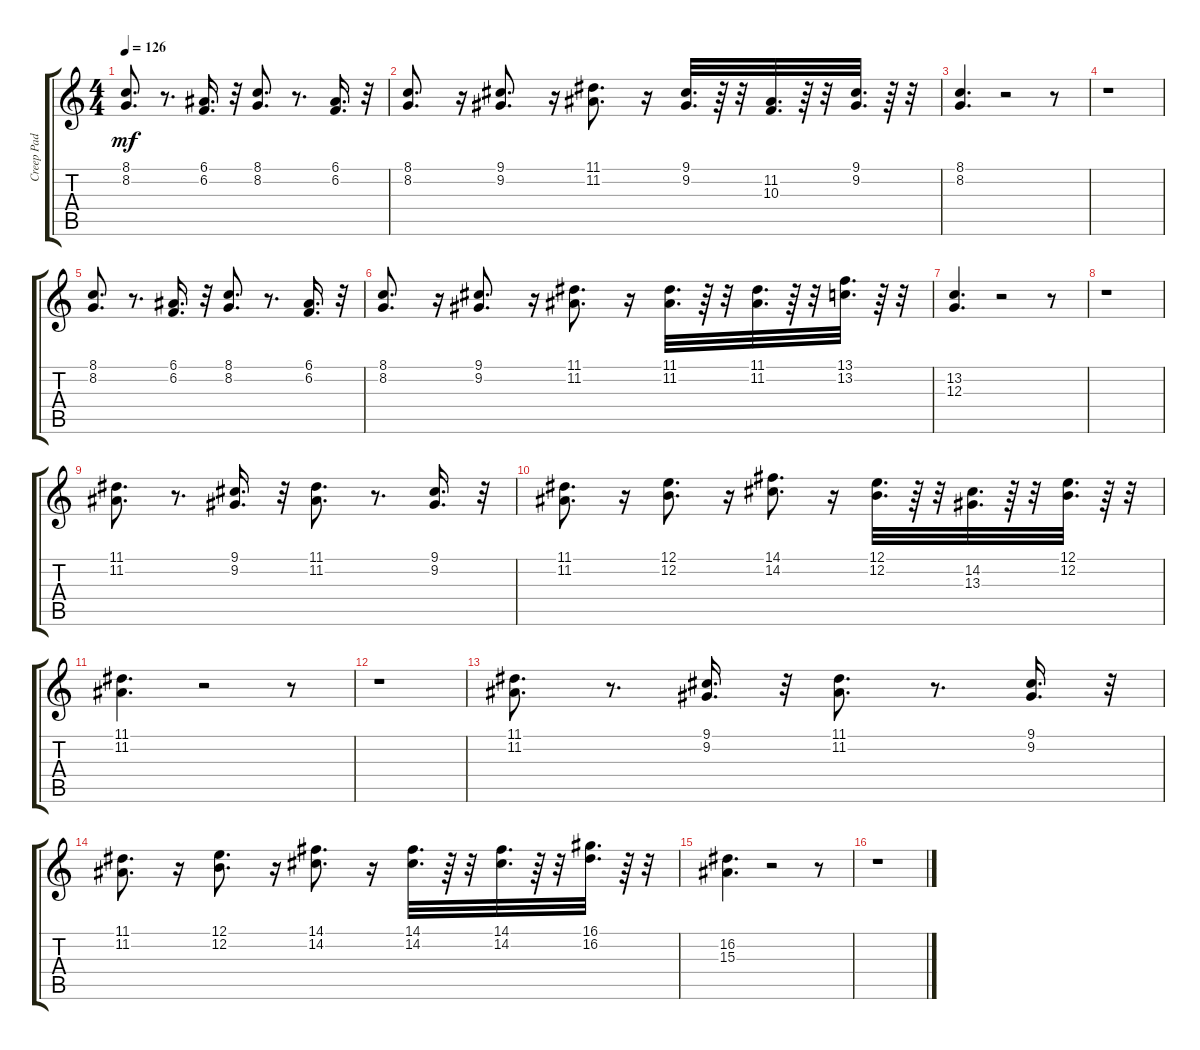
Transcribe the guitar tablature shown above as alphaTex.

\track ("Creep Pad" "Creep Pad") {instrument pad4choir}
\staff {score tabs}
\tuning (E4 B3 G3 D3 A2 E2) {hide}
\ts (4 4)
\tempo 126
\clef g2
\ks c
(8.1 8.2).8{d dy mf volume 12 instrument pad4choir} r.8{d} (6.1 6.2).16{d} r.32 (8.1 8.2).8{d} r.8{d} (6.1 6.2).16{d} r.32 |
(8.1 8.2).8{d} r.16 (9.1 9.2).8{d} r.16 (11.1 11.2).8{d} r.16 (9.1 9.2).32{d} r.64 r.32 (11.2 10.3).32{d} r.64 r.32 (9.1 9.2).32{d} r.64 r.32 |
(8.1 8.2).4{d volume 12} r.2 r.8 |
r.1 |
(8.1 8.2).8{d volume 12} r.8{d} (6.1 6.2).16{d} r.32 (8.1 8.2).8{d} r.8{d} (6.1 6.2).16{d} r.32 |
(8.1 8.2).8{d} r.16 (9.1 9.2).8{d} r.16 (11.1 11.2).8{d} r.16 (11.1 11.2).32{d} r.64 r.32 (11.1 11.2).32{d} r.64 r.32 (13.1 13.2).32{d} r.64 r.32 |
(13.2 12.3).4{d volume 12} r.2 r.8 |
r.1 |
(11.1 11.2).8{d volume 12} r.8{d} (9.1 9.2).16{d} r.32 (11.1 11.2).8{d} r.8{d} (9.1 9.2).16{d} r.32 |
(11.1 11.2).8{d} r.16 (12.1 12.2).8{d} r.16 (14.1 14.2).8{d} r.16 (12.1 12.2).32{d} r.64 r.32 (14.2 13.3).32{d} r.64 r.32 (12.1 12.2).32{d} r.64 r.32 |
(11.1 11.2).4{d volume 12} r.2 r.8 |
r.1 |
(11.1 11.2).8{d volume 12} r.8{d} (9.1 9.2).16{d} r.32 (11.1 11.2).8{d} r.8{d} (9.1 9.2).16{d} r.32 |
(11.1 11.2).8{d} r.16 (12.1 12.2).8{d} r.16 (14.1 14.2).8{d} r.16 (14.1 14.2).32{d} r.64 r.32 (14.1 14.2).32{d} r.64 r.32 (16.1 16.2).32{d} r.64 r.32 |
(16.2 15.3).4{d volume 12} r.2 r.8 |
r.1
